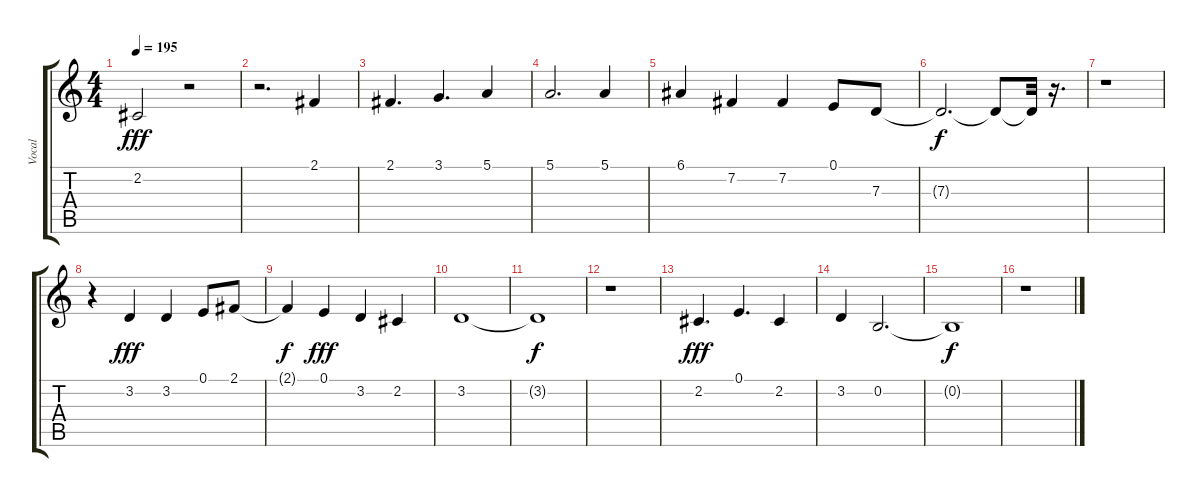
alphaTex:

\track ("Vocal" "Vocal") {instrument flute}
\staff {score tabs}
\tuning (E4 B3 G3 D3 A2 E2) {hide}
\ts (4 4)
\tempo 195
\clef g2
\ks c
2.2.2{dy fff} r.2 |
r.2{d} 2.1.4 |
2.1.4{d} 3.1.4{d} 5.1.4 |
5.1.2{d} 5.1.4 |
6.1.4 7.2.4 7.2.4 0.1.8 7.3.8 |
7.3{t}.2{d dy f} 7.3{t}.8 7.3{t}.32 r.16{d} |
r.1 |
r.4 3.2.4{dy fff} 3.2.4 0.1.8 2.1.8 |
2.1{t}.4{dy f} 0.1.4{dy fff} 3.2.4 2.2.4 |
3.2.1 |
3.2{t}.1{dy f} |
r.1 |
2.2.4{d dy fff} 0.1.4{d} 2.2.4 |
3.2.4 0.2.2{d} |
0.2{t}.1{dy f} |
r.1
